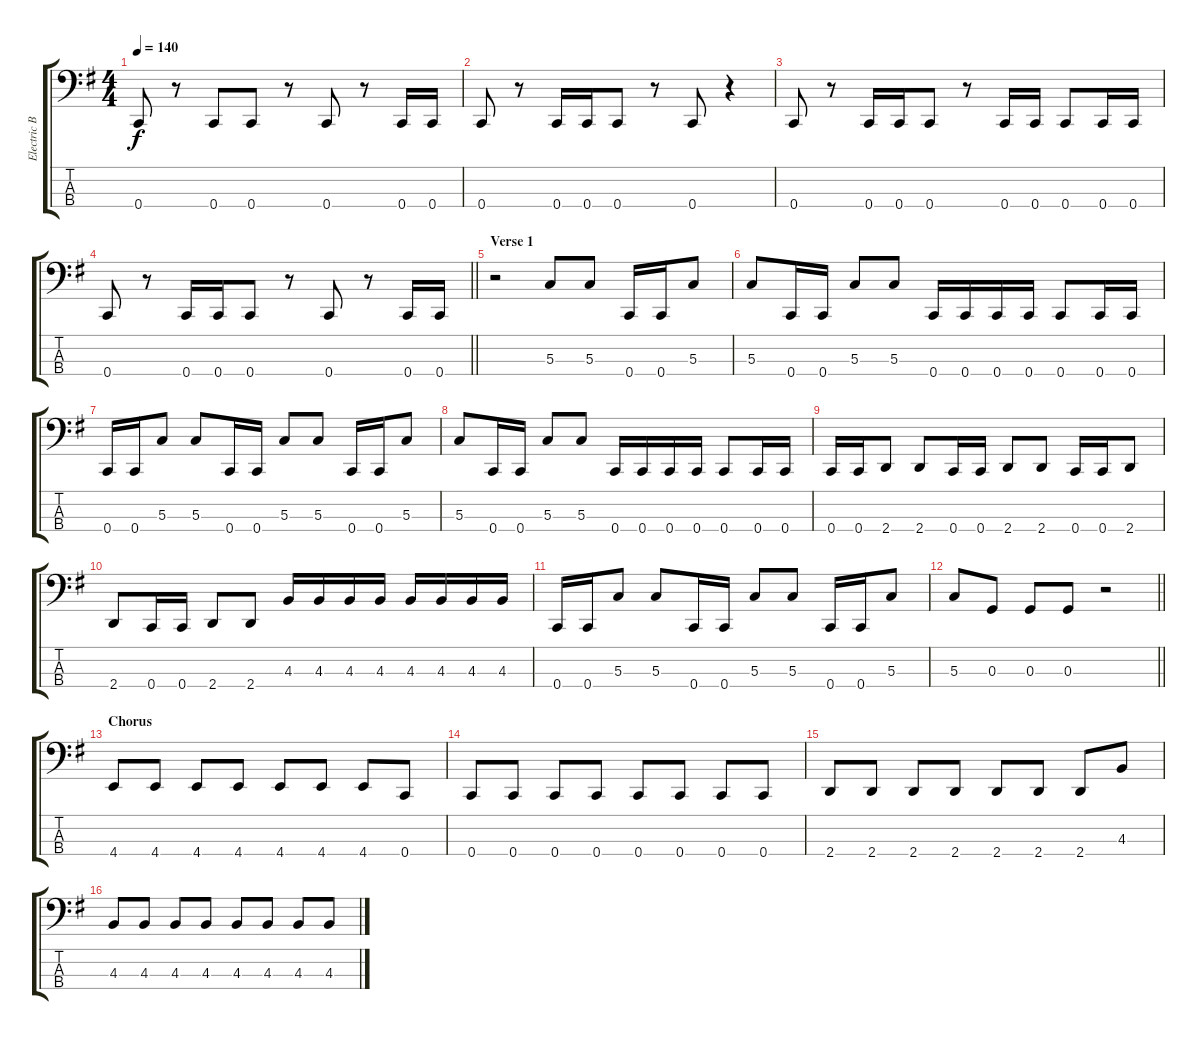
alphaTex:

\track ("Electric Bass" "Electric B") {instrument electricbasspick}
\staff {score tabs}
\tuning (F2 C2 G1 C1) {hide}
\ts (4 4)
\tempo 140
\clef f4
\ks eminor
0.4.8{dy f} r.8 0.4.8 0.4.8 r.8 0.4.8 r.8 0.4.16 0.4.16 |
0.4.8 r.8 0.4.16 0.4.16 0.4.8 r.8 0.4.8 r.4 |
0.4.8 r.8 0.4.16 0.4.16 0.4.8 r.8 0.4.16 0.4.16 0.4.8 0.4.16 0.4.16 |
\barLineRight lightlight
0.4.8 r.8 0.4.16 0.4.16 0.4.8 r.8 0.4.8 r.8 0.4.16 0.4.16 |
\section ("" "Verse 1")
r.2 5.3.8 5.3.8 0.4.16 0.4.16 5.3.8 |
5.3.8 0.4.16 0.4.16 5.3.8 5.3.8 0.4.16 0.4.16 0.4.16 0.4.16 0.4.8 0.4.16 0.4.16 |
0.4.16 0.4.16 5.3.8 5.3.8 0.4.16 0.4.16 5.3.8 5.3.8 0.4.16 0.4.16 5.3.8 |
5.3.8 0.4.16 0.4.16 5.3.8 5.3.8 0.4.16 0.4.16 0.4.16 0.4.16 0.4.8 0.4.16 0.4.16 |
0.4.16 0.4.16 2.4.8 2.4.8 0.4.16 0.4.16 2.4.8 2.4.8 0.4.16 0.4.16 2.4.8 |
2.4.8 0.4.16 0.4.16 2.4.8 2.4.8 4.3.16 4.3.16 4.3.16 4.3.16 4.3.16 4.3.16 4.3.16 4.3.16 |
0.4.16 0.4.16 5.3.8 5.3.8 0.4.16 0.4.16 5.3.8 5.3.8 0.4.16 0.4.16 5.3.8 |
\barLineRight lightlight
5.3.8 0.3.8 0.3.8 0.3.8 r.2 |
\section ("" "Chorus")
4.4.8 4.4.8 4.4.8 4.4.8 4.4.8 4.4.8 4.4.8 0.4.8 |
0.4.8 0.4.8 0.4.8 0.4.8 0.4.8 0.4.8 0.4.8 0.4.8 |
2.4.8 2.4.8 2.4.8 2.4.8 2.4.8 2.4.8 2.4.8 4.3.8 |
4.3.8 4.3.8 4.3.8 4.3.8 4.3.8 4.3.8 4.3.8 4.3.8
